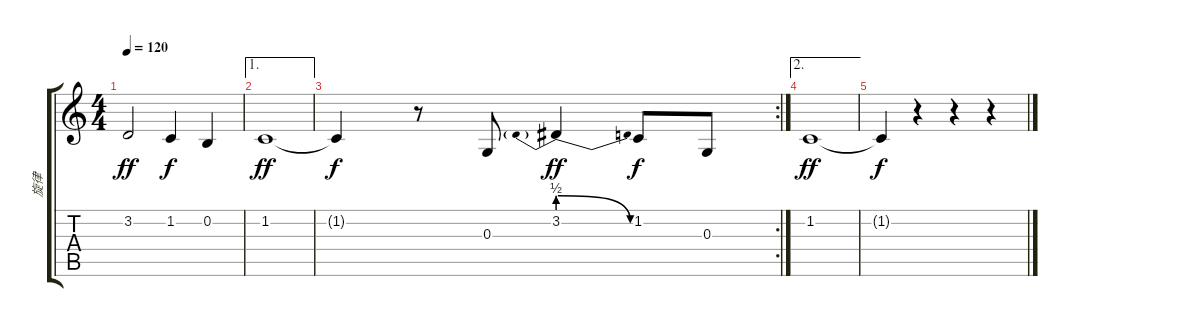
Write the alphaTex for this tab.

\track ("旋律" "旋律") {instrument trombone}
\staff {score tabs}
\tuning (E4 B3 G3 D3 A2 E2) {hide}
\ts (4 4)
\tempo 120
\clef g2
\ks c
3.2.2{dy ff} 1.2.4{dy f} 0.2.4 |
\ae 1
1.2.1{dy ff} |
\rc 2
1.2{t}.4{dy f} r.8 0.3.8 3.2{be (prebendrelease 0 2 60 0)}.4{dy ff} 1.2.8{dy f} 0.3.8 |
\ae 2
1.2.1{dy ff} |
1.2{t}.4{dy f} r.4 r.4 r.4
